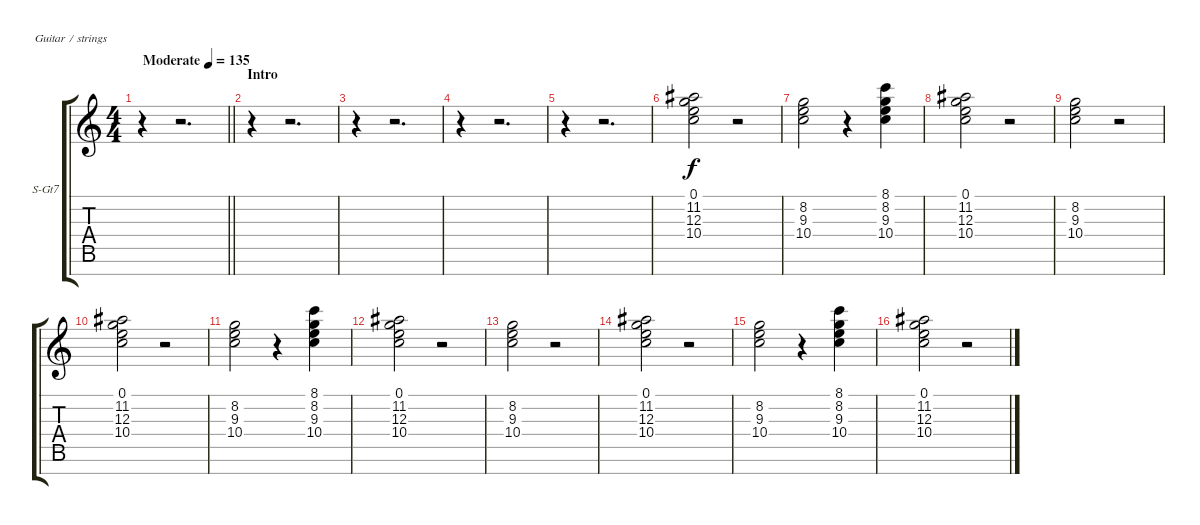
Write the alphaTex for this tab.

\bracketExtendMode groupsimilarinstruments
\firstSystemTrackNameOrientation horizontal
\otherSystemsTrackNameOrientation horizontal
\track ("Synth" "S-Gt7") {instrument pad1newage}
\staff {score tabs}
\tuning (E4 B3 G3 D3 A2 E2 B1)
\displaytranspose 12
\ts (4 4)
\beaming (8 2 2 2 2)
\tempo (135 "Moderate")
\clef g2
\barLineRight lightlight
\ks c
r.4{dy f instrument pad1newage} r.2{d} |
\section ("" "Intro")
r.4 r.2{d} |
r.4 r.2{d} |
r.4 r.2{d} |
r.4 r.2{d} |
(0.1 11.2 12.3 10.4).2 r.2 |
(8.2 9.3 10.4).2 r.4 (8.1 8.2 9.3 10.4).4 |
(0.1 11.2 12.3 10.4).2 r.2 |
(8.2 9.3 10.4).2 r.2 |
(0.1 11.2 12.3 10.4).2 r.2 |
(8.2 9.3 10.4).2 r.4 (8.1 8.2 9.3 10.4).4 |
(0.1 11.2 12.3 10.4).2 r.2 |
(8.2 9.3 10.4).2 r.2 |
(0.1 11.2 12.3 10.4).2 r.2 |
(8.2 9.3 10.4).2 r.4 (8.1 8.2 9.3 10.4).4 |
(0.1 11.2 12.3 10.4).2 r.2
